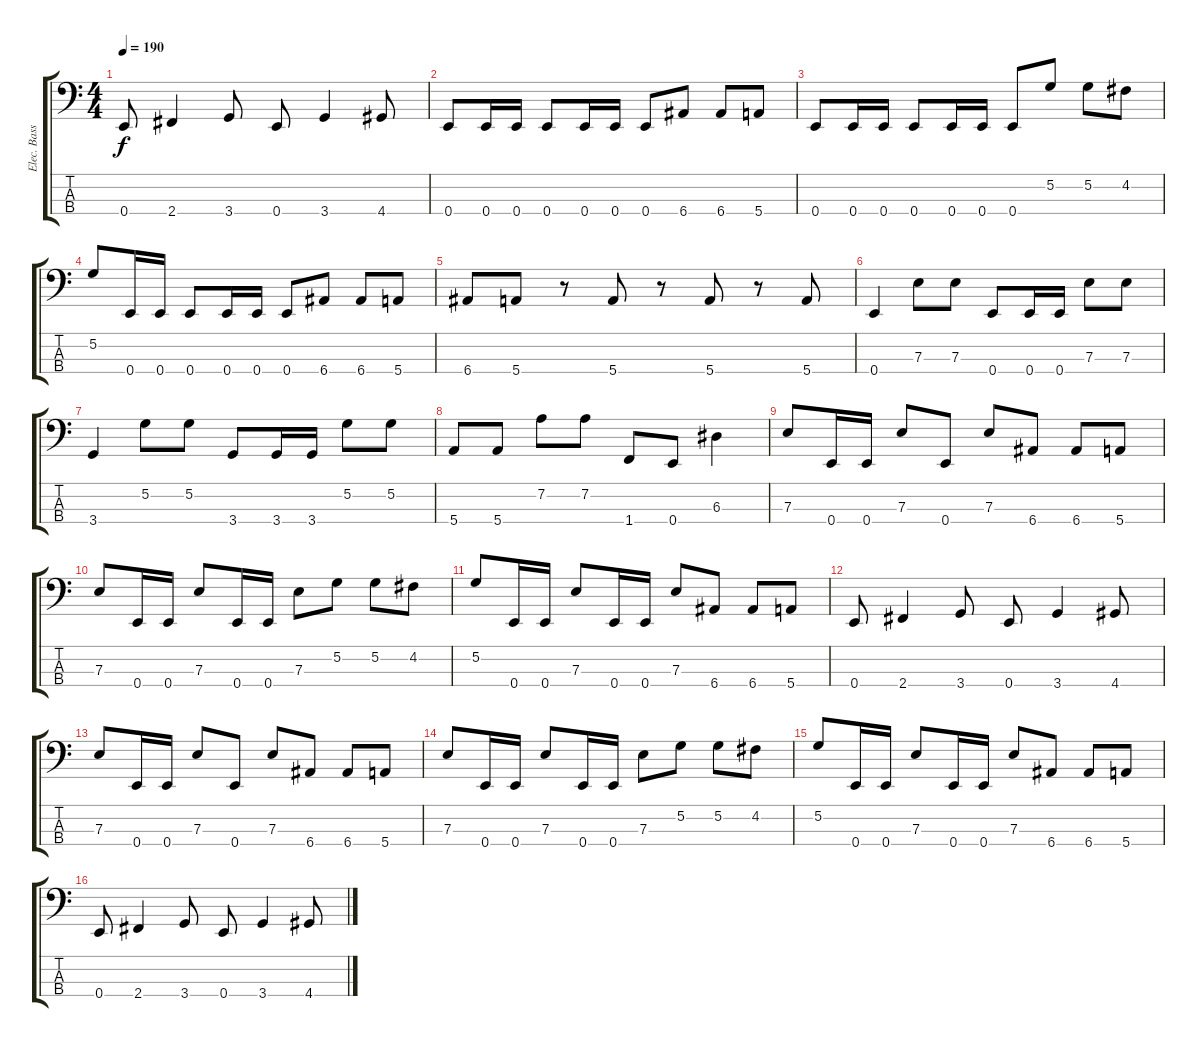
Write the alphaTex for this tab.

\track ("Elec. Bass" "Elec. Bass") {instrument electricbasspick}
\staff {score tabs}
\tuning (G2 D2 A1 E1) {hide}
\ts (4 4)
\tempo 190
\clef f4
\ks c
0.4.8{dy f} 2.4.4 3.4.8 0.4.8 3.4.4 4.4.8 |
0.4.8 0.4.16 0.4.16 0.4.8 0.4.16 0.4.16 0.4.8 6.4.8 6.4.8 5.4.8 |
0.4.8 0.4.16 0.4.16 0.4.8 0.4.16 0.4.16 0.4.8 5.2.8 5.2.8 4.2.8 |
5.2.8 0.4.16 0.4.16 0.4.8 0.4.16 0.4.16 0.4.8 6.4.8 6.4.8 5.4.8 |
6.4.8 5.4.8 r.8 5.4.8 r.8 5.4.8 r.8 5.4.8 |
0.4.4 7.3.8 7.3.8 0.4.8 0.4.16 0.4.16 7.3.8 7.3.8 |
3.4.4 5.2.8 5.2.8 3.4.8 3.4.16 3.4.16 5.2.8 5.2.8 |
5.4.8 5.4.8 7.2.8 7.2.8 1.4.8 0.4.8 6.3.4 |
7.3.8 0.4.16 0.4.16 7.3.8 0.4.8 7.3.8 6.4.8 6.4.8 5.4.8 |
7.3.8 0.4.16 0.4.16 7.3.8 0.4.16 0.4.16 7.3.8 5.2.8 5.2.8 4.2.8 |
5.2.8 0.4.16 0.4.16 7.3.8 0.4.16 0.4.16 7.3.8 6.4.8 6.4.8 5.4.8 |
0.4.8 2.4.4 3.4.8 0.4.8 3.4.4 4.4.8 |
7.3.8 0.4.16 0.4.16 7.3.8 0.4.8 7.3.8 6.4.8 6.4.8 5.4.8 |
7.3.8 0.4.16 0.4.16 7.3.8 0.4.16 0.4.16 7.3.8 5.2.8 5.2.8 4.2.8 |
5.2.8 0.4.16 0.4.16 7.3.8 0.4.16 0.4.16 7.3.8 6.4.8 6.4.8 5.4.8 |
0.4.8 2.4.4 3.4.8 0.4.8 3.4.4 4.4.8
